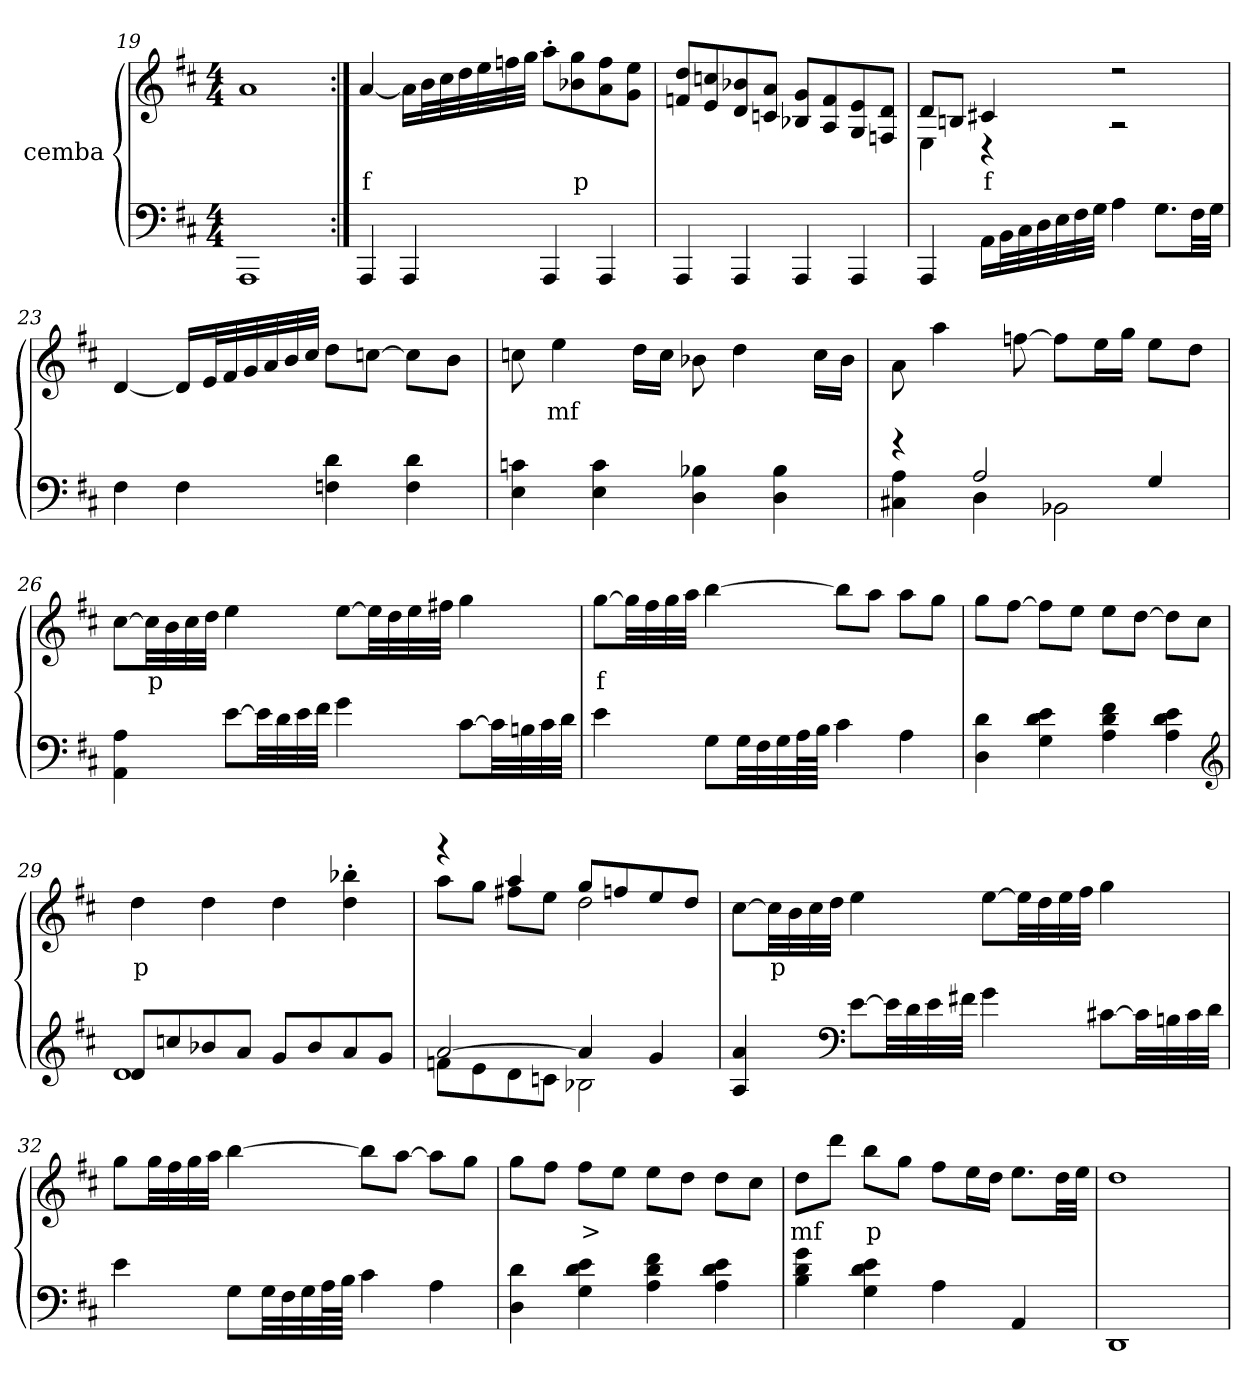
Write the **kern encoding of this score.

**kern	**kern	**text
*part2	*part1	*part1
*staff2	*staff1	*staff1
*I"cemba	*I"cemba	*
*clefF4	*clefG2	*
*k[f#c#]	*k[f#c#]	*
*D:	*D:	*
*M4/4	*M4/4	*
=19	=19	=19
1AAA	1a	.
=20:|!	=20:|!	=20:|!
4AAA/	[4a/	f
4AAA/	16a\LL]	.
.	32b\L	.
.	32cc#\	.
.	32dd\	.
.	32ee\	.
.	32ffn\	.
.	32gg\JJJ	.
4AAA/	8aa'>\L	.
.	8b-X\ 8gg\	p
4AAA/	8a\ 8ff\	.
.	8g\ 8ee\J	.
=21	=21	=21
4AAA/	8fn/ 8dd/L	.
.	8e/ 8ccn/	.
4AAA/	8d/ 8b-X/	.
.	8cn/ 8a/J	.
4AAA/	8B-/ 8g/L	.
.	8A/ 8f/	.
4AAA/	8G/ 8e/	.
.	8Fn/ 8d/J	.
=22	=22	=22
*	*^	*
4AAA/	8d/L	4E\	.
.	8Bn/J	.	.
16AA\LL	4c#X/	4r	f
32BB\L	.	.	.
32C#\	.	.	.
32D\	.	.	.
32E\	.	.	.
32F#\	.	.	.
32G\JJJ	.	.	.
4A\	2r	2r	.
8.G\L	.	.	.
32F#\LL	.	.	.
32G\JJJ	.	.	.
*	*v	*v	*
=23	=23	=23
4F#\	[4d/	.
4F#\	16d/LL]	.
.	32e/L	.
.	32f#/	.
.	32g/	.
.	32a/	.
.	32b/	.
.	32cc#/JJJ	.
4Fn\ 4d\	8dd\L	.
.	[8ccn\J	.
4F\ 4d\	8cc\L]	.
.	8b\J	.
=24	=24	=24
4E\ 4cn\	8ccn\	.
.	4ee\	mf
4E\ 4c\	.	.
.	16dd\LL	.
.	16cc\JJ	.
4D\ 4B-X\	8b-X\	.
.	4dd\	.
4D\ 4B-\	.	.
.	16cc\LL	.
.	16b-\JJ	.
=25	=25	=25
*^	*	*
4r	4C#X\ 4A\	8a\	.
.	.	4aa\	.
2A/	4D\	.	.
.	.	[8ffn\	.
.	2BB-X\	8ff\L]	.
.	.	16ee\L	.
.	.	16gg\JJ	.
4G/	.	8ee\L	.
.	.	8dd\J	.
*v	*v	*	*
=26	=26	=26
4AA\ 4A\	[8cc#\L	.
.	32cc#\LL]	p
.	32b\	.
.	32cc#\	.
.	32dd\JJJ	.
[8e\L	4ee\	.
32e\LL]	.	.
32d\	.	.
32e\	.	.
32f#\JJJ	.	.
4g\	[8ee\L	.
.	32ee\LL]	.
.	32dd\	.
.	32ee\	.
.	32ff#X\JJJ	.
[8c#\L	4gg\	.
32c#\LL]	.	.
32Bn\	.	.
32c#\	.	.
32d\JJJ	.	.
=27	=27	=27
4e\	[8gg\L	f
.	32gg\LL]	.
.	32ff#\	.
.	32gg\	.
.	32aa\JJJ	.
8G\L	[4bb\	.
32G\LL	.	.
32F#\	.	.
32G\	.	.
64A\L	.	.
64B\JJJJ	.	.
4c#\	8bb\L]	.
.	8aa\J	.
4A\	8aa\L	.
.	8gg\J	.
=28	=28	=28
4D\ 4d\	8gg\L	.
.	[8ff#\J	.
4G\ 4d\ 4e\	8ff#\L]	.
.	8ee\J	.
4A\ 4d\ 4f#\	8ee\L	.
.	[8dd\J	.
4A\ 4d\ 4e\	8dd\L]	.
.	8cc#\J	.
*clefG2	*	*
=29	=29	=29
*^	*	*
8d/L	1d	4dd\	p
8ccn/	.	.	.
8b-X/	.	4dd\	.
8a/J	.	.	.
8g/L	.	4dd\	.
8b-/	.	.	.
8a/	.	4dd\'> 4bb-X\'>	.
8g/J	.	.	.
=30	=30	=30	=30
*	*	*^	*
[2a/	8fn\L	4r	8aa\L	.
.	8e\	.	8gg\J	.
.	8d\	4aa/	8ff#X\L	.
.	8cn\J	.	8ee\J	.
4a/]	2B-X\	8gg/L	2dd\	.
.	.	8ffn/	.	.
4g/	.	8ee/	.	.
.	.	8dd/J	.	.
*v	*v	*	*	*
*	*v	*v	*
=31	=31	=31
4A/ 4a/	[8cc#\L	.
.	32cc#\LL]	p
.	32b\	.
.	32cc#\	.
.	32dd\JJJ	.
*clefF4	*	*
[8e\L	4ee\	.
32e\LL]	.	.
32d\	.	.
32e\	.	.
32f#X\JJJ	.	.
4g\	[8ee\L	.
.	32ee\LL]	.
.	32dd\	.
.	32ee\	.
.	32ff#\JJJ	.
[8c#X\L	4gg\	.
32c#\LL]	.	.
32Bn\	.	.
32c#\	.	.
32d\JJJ	.	.
=32	=32	=32
4e\	8gg\L	.
.	32gg\LL	.
.	32ff#\	.
.	32gg\	.
.	32aa\JJJ	.
8G\L	[4bb\	.
32G\LL	.	.
32F#\	.	.
32G\	.	.
64A\L	.	.
64B\JJJJ	.	.
4c#\	8bb\L]	.
.	[8aa\J	.
4A\	8aa\L]	.
.	8gg\J	.
=33	=33	=33
4D\ 4d\	8gg\L	.
.	8ff#\J	.
4G\ 4d\ 4e\	8ff#\L	>
.	8ee\J	.
4A\ 4d\ 4f#\	8ee\L	.
.	8dd\J	.
4A\ 4d\ 4e\	8dd\L	.
.	8cc#\J	.
=34	=34	=34
4B\ 4d\ 4g\	8dd\L	mf
.	8ddd\J	.
4G\ 4d\ 4e\	8bb\L	p
.	8gg\J	.
4A\	8ff#\L	.
.	16ee\L	.
.	16dd\JJ	.
4AA/	8.ee\L	.
.	32dd\LL	.
.	32ee\JJJ	.
=35	=35	=35
1DD	1dd	.
=	=	=
*-	*-	*-
